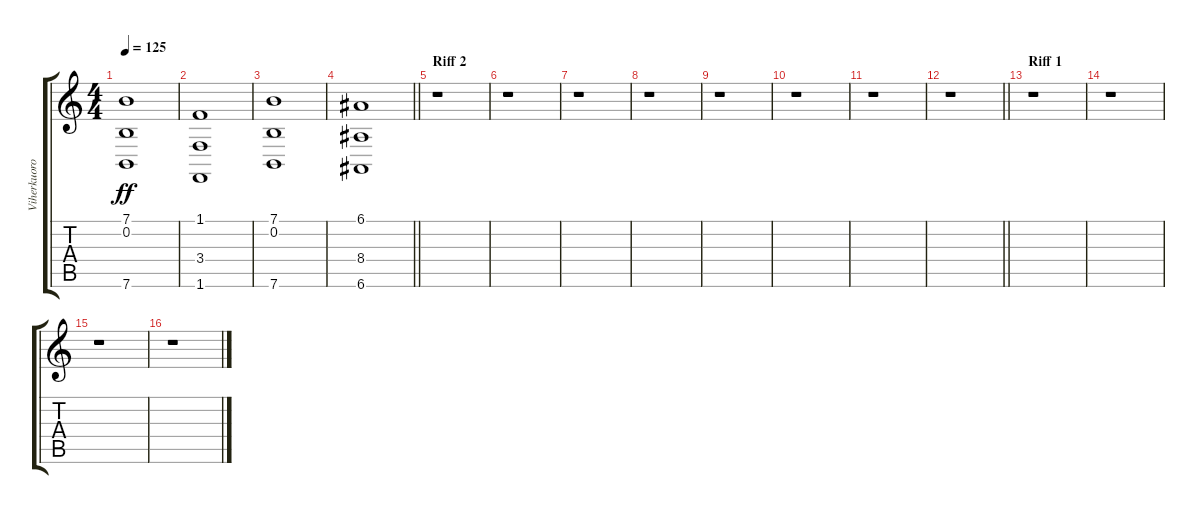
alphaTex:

\track ("Viherkuoro" "Viherkuoro") {instrument choiraahs}
\staff {score tabs}
\tuning (E4 B3 G3 D3 A2 E2) {hide}
\ts (4 4)
\tempo 125
\clef g2
\ks c
(7.1 0.2 7.6).1{dy ff} |
(1.1 3.4 1.6).1 |
(7.1 0.2 7.6).1 |
\barLineRight lightlight
(6.1 8.4 6.6).1 |
\section ("" "Riff 2")
r.1 |
r.1 |
r.1 |
r.1 |
r.1 |
r.1 |
r.1 |
\barLineRight lightlight
r.1 |
\section ("" "Riff 1")
r.1 |
r.1 |
r.1 |
r.1
